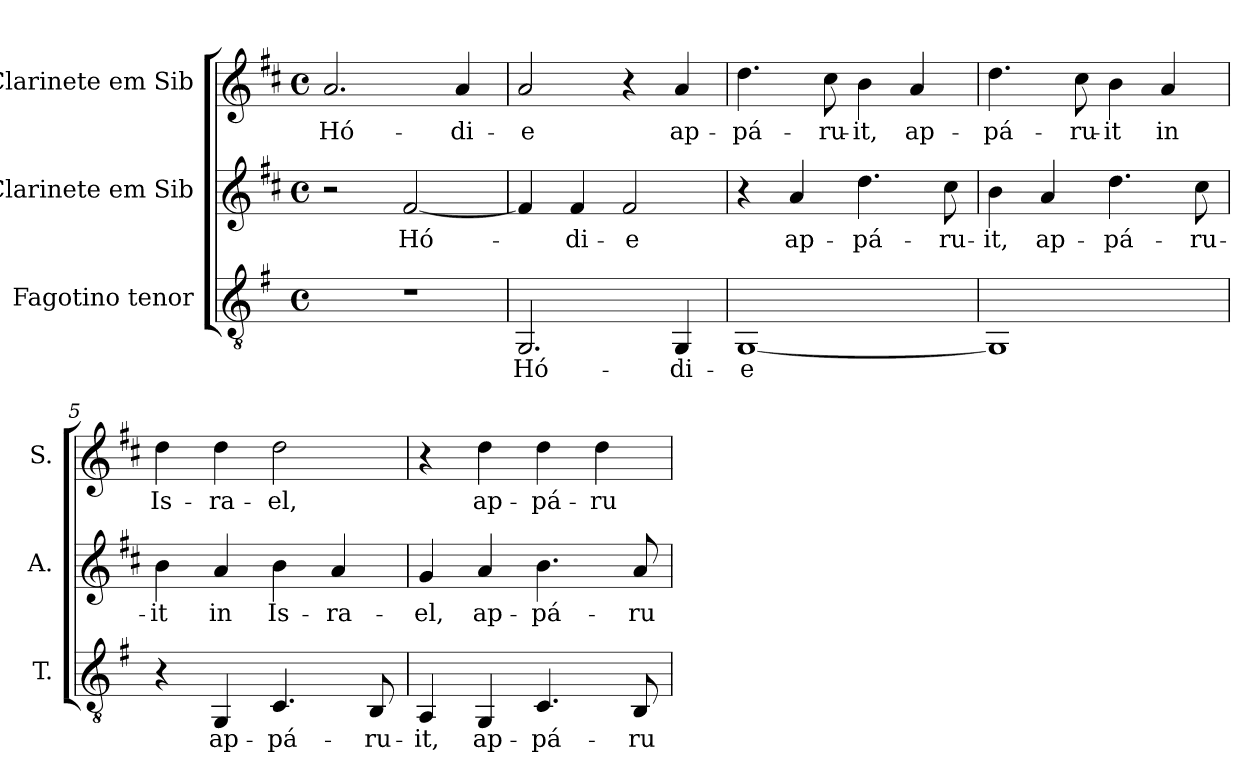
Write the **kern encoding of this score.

**kern	**text	**kern	**text	**kern	**text
*part3	*part3	*part2	*part2	*part1	*part1
*staff3	*staff3	*staff2	*staff2	*staff1	*staff1
*I"Fagotino tenor	*	*I"Clarinete em Sib	*	*I"Clarinete em Sib	*
*I'T.	*	*I'A.	*	*I'S.	*
!!LO:PB:g=z
*clefGv2	*	*clefG2	*	*clefG2	*
*ITrd-3c-5	*	*ITrd1c2	*	*ITrd1c2	*
*k[]	*	*k[]	*	*k[]	*
*C:	*	*C:	*	*C:	*
*M4/4	*	*M4/4	*	*M4/4	*
*met(c)	*	*met(c)	*	*met(c)	*
*MM112	*	*MM112	*	*MM112	*
=1	=1	=1	=1	=1	=1
!	!	!	!	!	!LO:LY:b:color=#000000
1r	.	2r	.	2.gi/	Hó-
!	!	!	!LO:LY:b:color=#000000	!	!
.	.	[<2ei/	Hó-	.	.
!	!	!	!	!	!LO:LY:b:color=#000000
.	.	.	.	4gi/	-di-
=2	=2	=2	=2	=2	=2
!	!LO:LY:b:color=#000000	!	!	!	!
!	!	!	!	!	!LO:LY:b:color=#000000
2.Ci/	Hó-	4ei/]	.	2gi/	-e
!	!	!	!LO:LY:b:color=#000000	!	!
.	.	4ei/	-di-	.	.
!	!	!	!LO:LY:b:color=#000000	!	!
.	.	2ei/	-e	4r	.
!	!LO:LY:b:color=#000000	!	!	!	!
!	!	!	!	!	!LO:LY:b:color=#000000
4Ci/	-di-	.	.	4gi/	ap-
=3	=3	=3	=3	=3	=3
!	!LO:LY:b:color=#000000	!	!	!	!
!	!	!	!	!	!LO:LY:b:color=#000000
[<1Ci	-e	4r	.	4.cci\	-pá-
!	!	!	!LO:LY:b:color=#000000	!	!
.	.	4gi/	ap-	.	.
!	!	!	!	!	!LO:LY:b:color=#000000
.	.	.	.	8bi\	-ru-
!	!	!	!LO:LY:b:color=#000000	!	!
!	!	!	!	!	!LO:LY:b:color=#000000
.	.	4.cci\	-pá-	4ai\	-it,
!	!	!	!	!	!LO:LY:b:color=#000000
.	.	.	.	4gi/	ap-
!	!	!	!LO:LY:b:color=#000000	!	!
.	.	8bi\	-ru-	.	.
=4	=4	=4	=4	=4	=4
!	!	!	!LO:LY:b:color=#000000	!	!
!	!	!	!	!	!LO:LY:b:color=#000000
1Ci]	.	4ai\	-it,	4.cci\	-pá-
!	!	!	!LO:LY:b:color=#000000	!	!
.	.	4gi/	ap-	.	.
!	!	!	!	!	!LO:LY:b:color=#000000
.	.	.	.	8bi\	-ru-
!	!	!	!LO:LY:b:color=#000000	!	!
!	!	!	!	!	!LO:LY:b:color=#000000
.	.	4.cci\	-pá-	4ai\	-it
!	!	!	!	!	!LO:LY:b:color=#000000
.	.	.	.	4gi/	in
!	!	!	!LO:LY:b:color=#000000	!	!
.	.	8bi\	-ru-	.	.
=5	=5	=5	=5	=5	=5
!	!	!	!LO:LY:b:color=#000000	!	!
!	!	!	!	!	!LO:LY:b:color=#000000
4r	.	4ai\	-it	4cci\	Is-
!	!LO:LY:b:color=#000000	!	!	!	!
!	!	!	!LO:LY:b:color=#000000	!	!
!	!	!	!	!	!LO:LY:b:color=#000000
4Ci/	ap-	4gi/	in	4cci\	-ra-
!	!LO:LY:b:color=#000000	!	!	!	!
!	!	!	!LO:LY:b:color=#000000	!	!
!	!	!	!	!	!LO:LY:b:color=#000000
4.Fi/	-pá-	4ai\	Is-	2cci\	-el,
!	!	!	!LO:LY:b:color=#000000	!	!
.	.	4gi/	-ra-	.	.
!	!LO:LY:b:color=#000000	!	!	!	!
8Ei/	-ru-	.	.	.	.
!!LO:LB:g=z
=6	=6	=6	=6	=6	=6
!	!LO:LY:b:color=#000000	!	!	!	!
!	!	!	!LO:LY:b:color=#000000	!	!
4Di/	-it,	4fi/	-el,	4r	.
!	!LO:LY:b:color=#000000	!	!	!	!
!	!	!	!LO:LY:b:color=#000000	!	!
!	!	!	!	!	!LO:LY:b:color=#000000
4Ci/	ap-	4gi/	ap-	4cci\	ap-
!	!LO:LY:b:color=#000000	!	!	!	!
!	!	!	!LO:LY:b:color=#000000	!	!
!	!	!	!	!	!LO:LY:b:color=#000000
4.Fi/	-pá-	4.ai\	-pá-	4cci\	-pá-
!	!	!	!	!	!LO:LY:b:color=#000000
.	.	.	.	4cci\	-ru-
!	!LO:LY:b:color=#000000	!	!	!	!
!	!	!	!LO:LY:b:color=#000000	!	!
8Ei/	-ru-	8gi/	-ru-	.	.
=	=	=	=	=	=
*-	*-	*-	*-	*-	*-
